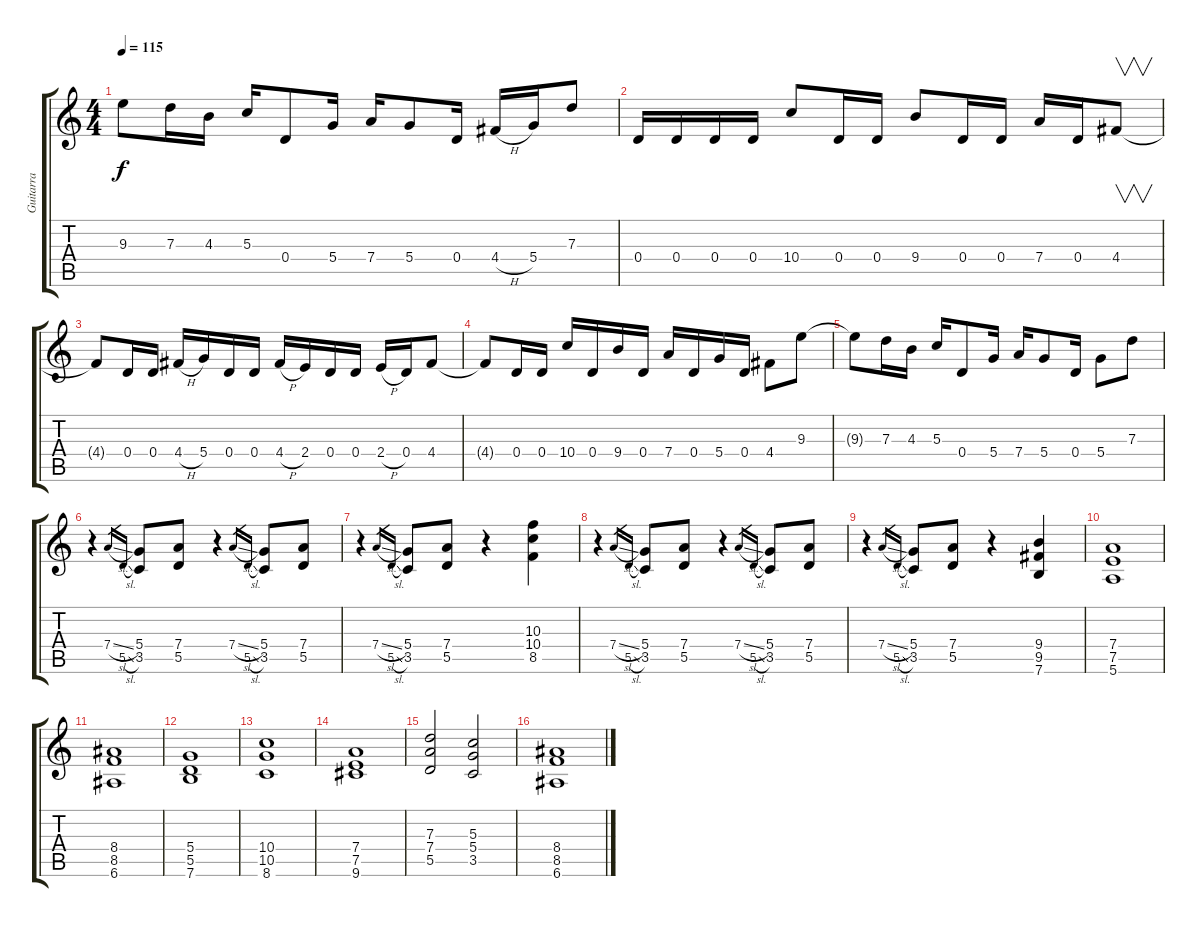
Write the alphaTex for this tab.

\track ("Guitarra" "Guitarra") {instrument overdrivenguitar}
\staff {score tabs}
\tuning (E4 B3 G3 D3 A2 E2) {hide}
\ts (4 4)
\tempo 115
\clef g2
\ks c
9.3{t}.8{dy f} 7.3.16 4.3.16 5.3.16 0.4.8 5.4.16 7.4.16 5.4.8 0.4.16 4.4{h}.16 5.4.16 7.3.8 |
0.4.16 0.4.16 0.4.16 0.4.16 10.4.8 0.4.16 0.4.16 9.4.8 0.4.16 0.4.16 7.4.16 0.4.16 4.4.8{v} |
4.4{t}.8 0.4.16 0.4.16 4.4{h}.16 5.4.16 0.4.16 0.4.16 4.4{h}.16 2.4.16 0.4.16 0.4.16 2.4{h}.16 0.4.16 4.4.8 |
4.4{t}.8 0.4.16 0.4.16 10.4.16 0.4.16 9.4.16 0.4.16 7.4.16 0.4.16 5.4.16 0.4.16 4.4.8 9.3.8 |
9.3{t}.8 7.3.16 4.3.16 5.3.16 0.4.8 5.4.16 7.4.16 5.4.8 0.4.16 5.4.8 7.3.8 |
r.4 7.4{sl}.16{gr} 5.5{sl}.16{gr} (5.4 3.5).8 (7.4 5.5).8 r.4 7.4{sl}.16{gr} 5.5{sl}.16{gr} (5.4 3.5).8 (7.4 5.5).8 |
r.4 7.4{sl}.16{gr} 5.5{sl}.16{gr} (5.4 3.5).8 (7.4 5.5).8 r.4 (10.3 10.4 8.5).4 |
r.4 7.4{sl}.16{gr} 5.5{sl}.16{gr} (5.4 3.5).8 (7.4 5.5).8 r.4 7.4{sl}.16{gr} 5.5{sl}.16{gr} (5.4 3.5).8 (7.4 5.5).8 |
r.4 7.4{sl}.16{gr} 5.5{sl}.16{gr} (5.4 3.5).8 (7.4 5.5).8 r.4 (9.4 9.5 7.6).4 |
(7.4 7.5 5.6).1 |
(8.4 8.5 6.6).1 |
(5.4 5.5 7.6).1 |
(10.4 10.5 8.6).1 |
(7.4 7.5 9.6).1 |
(7.3 7.4 5.5).2 (5.3 5.4 3.5).2 |
(8.4 8.5 6.6).1
